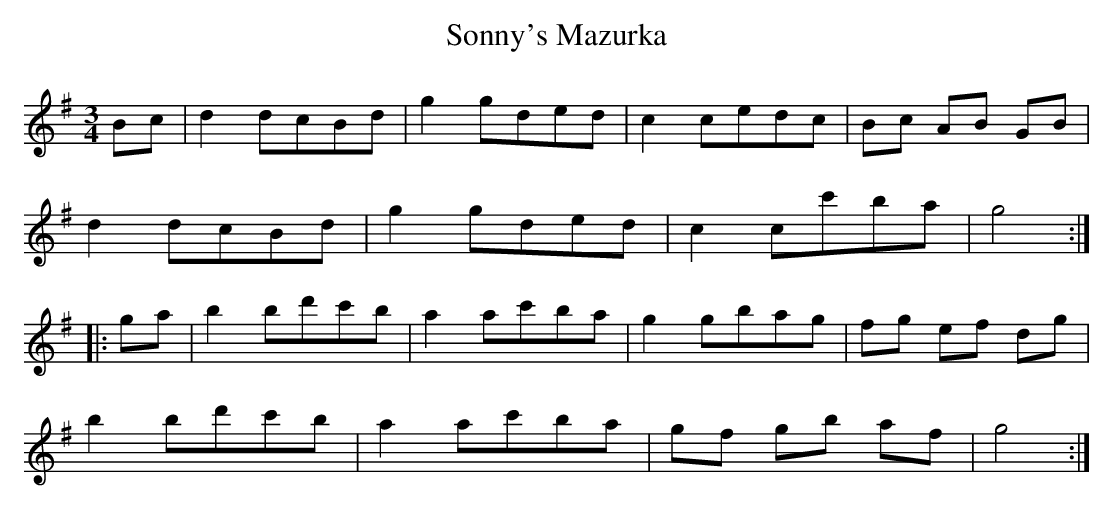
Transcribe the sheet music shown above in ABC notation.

X:1
T:Sonny's Mazurka
M:3/4
K:G
Bc|d2dcBd|g2gded|c2cedc|Bc AB GB|
d2dcBd|g2gded|c2cc'ba|g4:|
|:ga|b2bd'c'b|a2ac'ba|g2gbag|fg ef dg|
b2bd'c'b|a2ac'ba|gf gb af|g4:|
